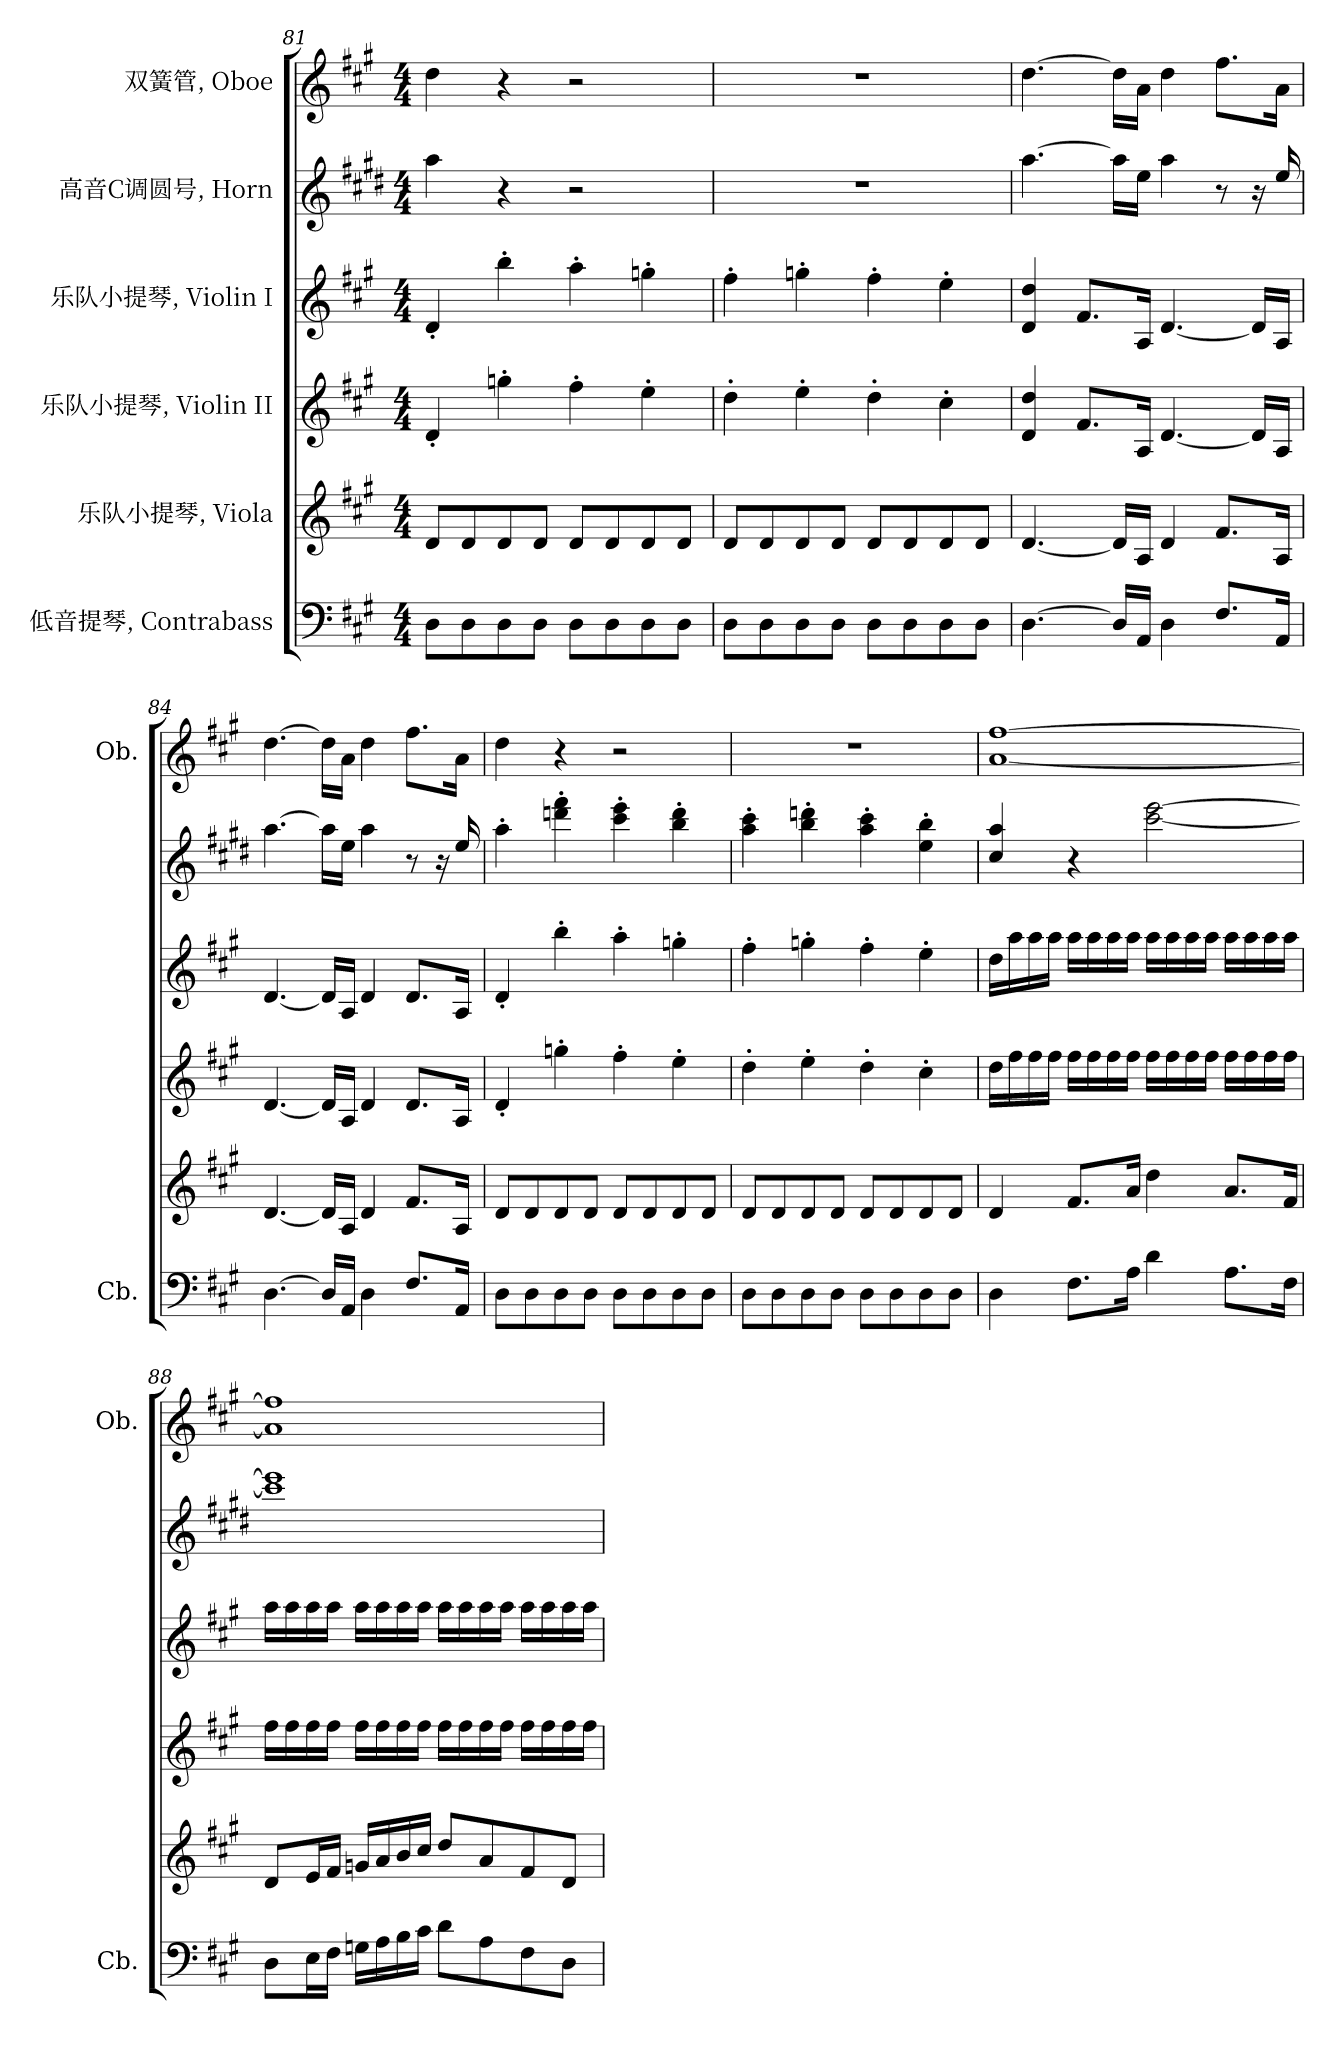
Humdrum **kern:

**kern	**kern	**kern	**kern	**kern	**kern
*part6	*part5	*part4	*part3	*part2	*part1
*staff6	*staff5	*staff4	*staff3	*staff2	*staff1
*I"低音提琴, Contrabass	*I"乐队小提琴, Viola	*I"乐队小提琴, Violin II	*I"乐队小提琴, Violin I	*I"高音C调圆号, Horn	*I"双簧管, Oboe
*I'Cb.	*	*	*	*	*I'Ob.
*clefF4	*clefG2	*clefG2	*clefG2	*clefG2	*clefG2
*ITrd7c12	*	*	*	*ITrd4c7	*
*k[f#c#g#]	*k[f#c#g#]	*k[f#c#g#]	*k[f#c#g#]	*k[f#c#g#]	*k[f#c#g#]
*M4/4	*M4/4	*M4/4	*M4/4	*M4/4	*M4/4
=81	=81	=81	=81	=81	=81
8DD\L	8d/L	4d'/	4d'/	4dd\	4dd\
8DD\	8d/	.	.	.	.
8DD\	8d/	4ggn'\	4bb'\	4r	4r
8DD\J	8d/J	.	.	.	.
8DD\L	8d/L	4ff#'\	4aa'\	2r	2r
8DD\	8d/	.	.	.	.
8DD\	8d/	4ee'\	4ggn'\	.	.
8DD\J	8d/J	.	.	.	.
=82	=82	=82	=82	=82	=82
8DD\L	8d/L	4dd'\	4ff#'\	1r	1r
8DD\	8d/	.	.	.	.
8DD\	8d/	4ee'\	4ggn'\	.	.
8DD\J	8d/J	.	.	.	.
8DD\L	8d/L	4dd'\	4ff#'\	.	.
8DD\	8d/	.	.	.	.
8DD\	8d/	4cc#'\	4ee'\	.	.
8DD\J	8d/J	.	.	.	.
!!LO:LB:g=z
=83	=83	=83	=83	=83	=83
[4.DD\	[4.d/	4d/ 4dd/	4d/ 4dd/	[4.dd\	[4.dd\
.	.	8.f#/L	8.f#/L	.	.
16DD/LL]	16d/LL]	.	.	16dd\LL]	16dd\LL]
16AAA/JJ	16A/JJ	16A/Jk	16A/Jk	16a\JJ	16a\JJ
4DD\	4d/	[4.d/	[4.d/	4dd\	4dd\
8.FF#/L	8.f#/L	.	.	8r	8.ff#\L
.	.	16d/LL]	16d/LL]	16r	.
16AAA/Jk	16A/Jk	16A/JJ	16A/JJ	16a/	16a\Jk
=84	=84	=84	=84	=84	=84
[4.DD\	[4.d/	[4.d/	[4.d/	[4.dd\	[4.dd\
16DD/LL]	16d/LL]	16d/LL]	16d/LL]	16dd\LL]	16dd\LL]
16AAA/JJ	16A/JJ	16A/JJ	16A/JJ	16a\JJ	16a\JJ
4DD\	4d/	4d/	4d/	4dd\	4dd\
8.FF#/L	8.f#/L	8.d/L	8.d/L	8r	8.ff#\L
.	.	.	.	16r	.
16AAA/Jk	16A/Jk	16A/Jk	16A/Jk	16a/	16a\Jk
=85	=85	=85	=85	=85	=85
8DD\L	8d/L	4d'/	4d'/	4dd'\	4dd\
8DD\	8d/	.	.	.	.
8DD\	8d/	4ggn'\	4bb'\	4ggn\' 4bb\'	4r
8DD\J	8d/J	.	.	.	.
8DD\L	8d/L	4ff#'\	4aa'\	4ff#\' 4aa\'	2r
8DD\	8d/	.	.	.	.
8DD\	8d/	4ee'\	4ggn'\	4ee\' 4gg\'	.
8DD\J	8d/J	.	.	.	.
=86	=86	=86	=86	=86	=86
8DD\L	8d/L	4dd'\	4ff#'\	4dd\' 4ff#\'	1r
8DD\	8d/	.	.	.	.
8DD\	8d/	4ee'\	4ggn'\	4ee\' 4ggn\'	.
8DD\J	8d/J	.	.	.	.
8DD\L	8d/L	4dd'\	4ff#'\	4dd\' 4ff#\'	.
8DD\	8d/	.	.	.	.
8DD\	8d/	4cc#'\	4ee'\	4a\' 4ee\'	.
8DD\J	8d/J	.	.	.	.
!!LO:PB:g=z
=87	=87	=87	=87	=87	=87
4DD\	4d/	16dd\LL	16dd\LL	4f#/ 4dd/	[1a [1ff#
.	.	16ff#\	16aa\	.	.
.	.	16ff#\	16aa\	.	.
.	.	16ff#\JJ	16aa\JJ	.	.
8.FF#\L	8.f#/L	16ff#\LL	16aa\LL	4r	.
.	.	16ff#\	16aa\	.	.
.	.	16ff#\	16aa\	.	.
16AA\Jk	16a/Jk	16ff#\JJ	16aa\JJ	.	.
4D\	4dd\	16ff#\LL	16aa\LL	[2ff#\ [2aa\	.
.	.	16ff#\	16aa\	.	.
.	.	16ff#\	16aa\	.	.
.	.	16ff#\JJ	16aa\JJ	.	.
8.AA\L	8.a/L	16ff#\LL	16aa\LL	.	.
.	.	16ff#\	16aa\	.	.
.	.	16ff#\	16aa\	.	.
16FF#\Jk	16f#/Jk	16ff#\JJ	16aa\JJ	.	.
!!LO:LB:g=z
=88	=88	=88	=88	=88	=88
8DD\L	8d/L	16ff#\LL	16aa\LL	1ff#] 1aa]	1a] 1ff#]
.	.	16ff#\	16aa\	.	.
16EE\L	16e/L	16ff#\	16aa\	.	.
16FF#\JJ	16f#/JJ	16ff#\JJ	16aa\JJ	.	.
16GGn\LL	16gn/LL	16ff#\LL	16aa\LL	.	.
16AA\	16a/	16ff#\	16aa\	.	.
16BB\	16b/	16ff#\	16aa\	.	.
16C#\JJ	16cc#/JJ	16ff#\JJ	16aa\JJ	.	.
8D\L	8dd/L	16ff#\LL	16aa\LL	.	.
.	.	16ff#\	16aa\	.	.
8AA\	8a/	16ff#\	16aa\	.	.
.	.	16ff#\JJ	16aa\JJ	.	.
8FF#\	8f#/	16ff#\LL	16aa\LL	.	.
.	.	16ff#\	16aa\	.	.
8DD\J	8d/J	16ff#\	16aa\	.	.
.	.	16ff#\JJ	16aa\JJ	.	.
=	=	=	=	=	=
*-	*-	*-	*-	*-	*-
